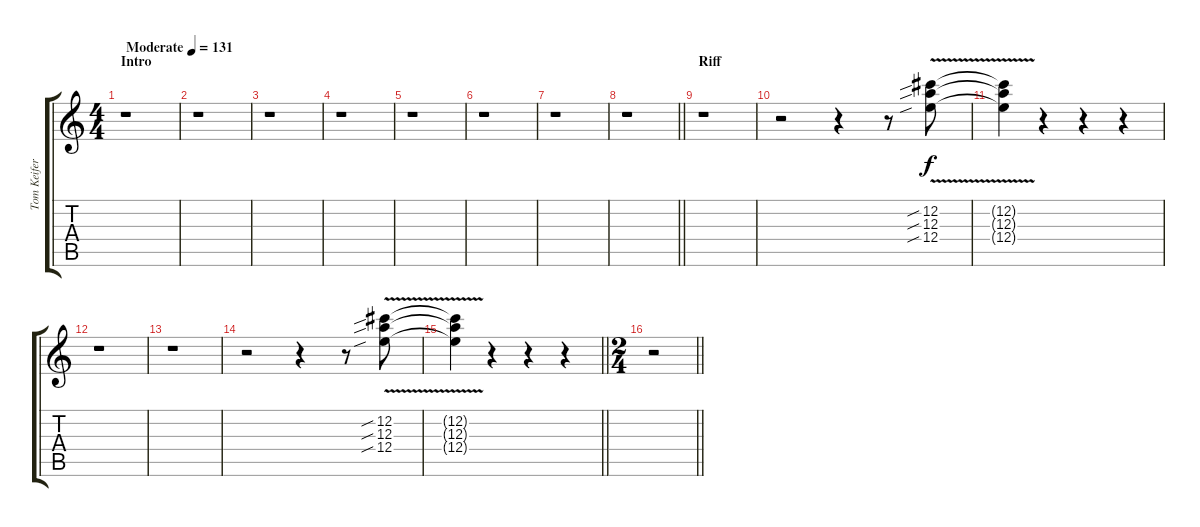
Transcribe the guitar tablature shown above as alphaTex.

\track ("Tom Keifer - Lead Guitar" "Tom Keifer") {instrument distortionguitar}
\staff {score tabs}
\tuning (E4 Db4 A3 E3 A2 E2) {hide}
\ts (4 4)
\section ("" "Intro")
\tempo (131 "Moderate")
\clef g2
\ks c
r.1{dy f instrument distortionguitar} |
r.1 |
r.1 |
r.1 |
r.1 |
r.1 |
r.1 |
\barLineRight lightlight
r.1 |
\section ("" "Riff")
r.1 |
r.2 r.4 r.8 (12.2{v sib} 12.3{v sib} 12.4{v sib}).8 |
(12.2{t} 12.3{t} 12.4{t}).4 r.4 r.4 r.4 |
r.1 |
r.1 |
r.2 r.4 r.8 (12.2{v sib} 12.3{v sib} 12.4{v sib}).8 |
\barLineRight lightlight
(12.2{t} 12.3{t} 12.4{t}).4 r.4 r.4 r.4 |
\ts (2 4)
\section ("" "")
\barLineRight lightlight
r.2
